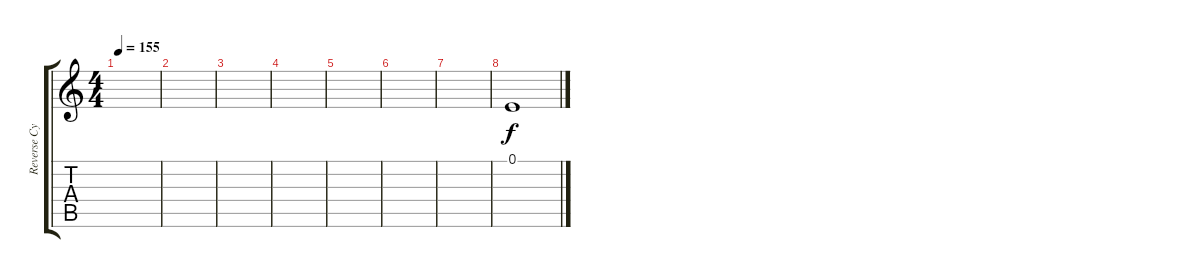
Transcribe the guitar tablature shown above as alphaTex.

\track ("Reverse Cymbal" "Reverse Cy") {instrument reversecymbal}
\staff {score tabs}
\tuning (E4 B3 G3 D3 A2 E2) {hide}
\ts (4 4)
\tempo 155
\clef g2
\ks c
|
|
|
|
|
|
|
0.1.1
